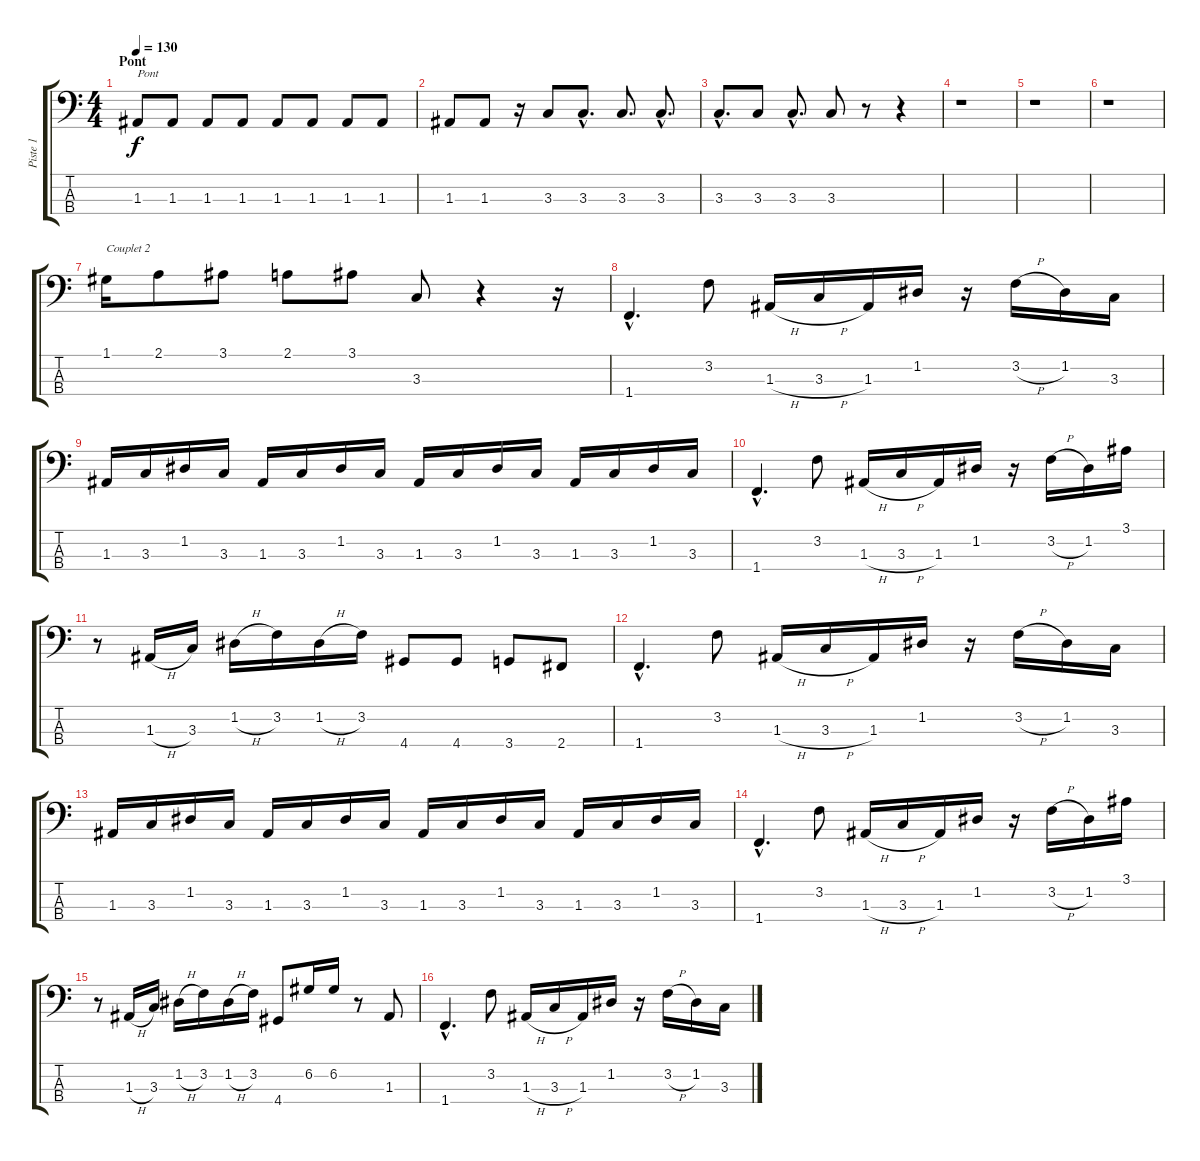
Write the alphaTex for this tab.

\track ("Piste 1" "Piste 1") {instrument slapbass1}
\staff {score tabs}
\tuning (G2 D2 A1 E1) {hide}
\ts (4 4)
\section ("" "Pont")
\tempo 130
\clef f4
\ks c
1.3.8{txt "Pont" dy f} 1.3.8 1.3.8 1.3.8 1.3.8 1.3.8 1.3.8 1.3.8 |
1.3.8 1.3.8 r.16 3.3.8 3.3{hac}.8{d} 3.3.8{d} 3.3{hac}.8{d} |
3.3{hac}.8{d} 3.3.8 3.3{hac}.8{d} 3.3.8 r.8 r.4 |
r.1 |
r.1 |
r.1 |
1.1.16{txt "Couplet 2" instrument electricbassfinger} 2.1.8 3.1.8 2.1.8 3.1.8 3.3.8 r.4 r.16 |
1.4{hac}.4{d} 3.2.8 1.3{h}.16 3.3{h}.16 1.3.16 1.2.16 r.16 3.2{h}.16 1.2.16 3.3.16 |
1.3.16 3.3.16 1.2.16 3.3.16 1.3.16 3.3.16 1.2.16 3.3.16 1.3.16 3.3.16 1.2.16 3.3.16 1.3.16 3.3.16 1.2.16 3.3.16 |
1.4{hac}.4{d} 3.2.8 1.3{h}.16 3.3{h}.16 1.3.16 1.2.16 r.16 3.2{h}.16 1.2.16 3.1.16 |
r.8 1.3{h}.16 3.3.16 1.2{h}.16 3.2.16 1.2{h}.16 3.2.16 4.4.8 4.4.8 3.4.8 2.4.8 |
1.4{hac}.4{d} 3.2.8 1.3{h}.16 3.3{h}.16 1.3.16 1.2.16 r.16 3.2{h}.16 1.2.16 3.3.16 |
1.3.16 3.3.16 1.2.16 3.3.16 1.3.16 3.3.16 1.2.16 3.3.16 1.3.16 3.3.16 1.2.16 3.3.16 1.3.16 3.3.16 1.2.16 3.3.16 |
1.4{hac}.4{d} 3.2.8 1.3{h}.16 3.3{h}.16 1.3.16 1.2.16 r.16 3.2{h}.16 1.2.16 3.1.16 |
r.8 1.3{h}.16 3.3.16 1.2{h}.16 3.2.16 1.2{h}.16 3.2.16 4.4.8 6.2.16 6.2.16 r.8 1.3.8 |
1.4{hac}.4{d} 3.2.8 1.3{h}.16 3.3{h}.16 1.3.16 1.2.16 r.16 3.2{h}.16 1.2.16 3.3.16
